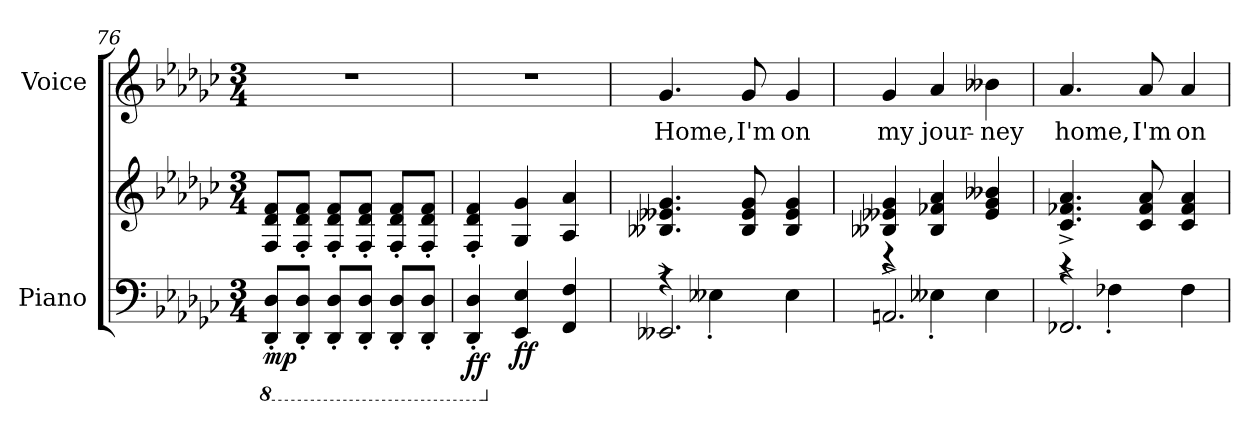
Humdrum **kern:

**kern	**kern	**dynam	**kern	**text
*part2	*part2	*part2	*part1	*part1
*staff3	*staff2	*staff2/3	*staff1	*staff1
*I"Piano	*	*	*I"Voice	*
*I'Pno	*	*	*	*
!!LO:LB:g=z
*clefF4	*clefG2	*	*clefG2	*
*k[b-e-a-d-g-c-]	*k[b-e-a-d-g-c-]	*	*k[b-e-a-d-g-c-]	*
*M3/4	*M3/4	*	*M3/4	*
*8ba	*	*	*	*
=76	=76	=76	=76	=76
!	!	!LO:DY:b=2	!	!
8DDD-/' 8DD-/'L	8F/ 8d-/ 8f/L	mp	2.r	.
8DDD-/' 8DD-/'J	8F/' 8d-/' 8f/'J	.	.	.
8DDD-/' 8DD-/'L	8F/' 8d-/' 8f/'L	.	.	.
8DDD-/' 8DD-/'J	8F/' 8d-/' 8f/'J	.	.	.
8DDD-/' 8DD-/'L	8F/' 8d-/' 8f/'L	.	.	.
8DDD-/' 8DD-/'J	8F/' 8d-/' 8f/'J	.	.	.
=77	=77	=77	=77	=77
*	*	*	*^	*
!	!	!LO:DY:b=2	!	!	!
4DDD-/' 4DD-/'	4F/' 4d-/' 4f/'	ff	2.r	4f/yy	.
*X8ba	*	*	*	*	*
!	!	!LO:DY:b=2	!	!	!
4EE-/ 4E-/	4G-/ 4g-/	ff	.	4f/yy	.
4FF/ 4F/	4A-/ 4a-/	.	.	4f/yy	.
=78	=78	=78	=78	=78	=78
*^	*	*	*	*	*
!	!	!	!	!	!	!LO:LY:b
*	*	*	*	*v	*v	*
2.EE--X^/	4rA	4.B--X/ 4.e--X/ 4.g-/	.	4.g-/	Home,
.	4E--X'\	.	.	.	.
!	!	!	!	!	!LO:LY:b
.	.	8B--/ 8e--/ 8g-/	.	8g-/	I'm
!	!	!	!	!	!LO:LY:b
.	4E--\	4B--/ 4e--/ 4g-/	.	4g-/	on
=79	=79	=79	=79	=79	=79
!	!	!	!	!	!LO:LY:b
2.AAn^/	4re	4B--X/ 4e--X/ 4g-/	.	4g-/	my
!	!	!	!	!	!LO:LY:b
.	4E--X'\	4B--/ 4f-X/ 4a-/	.	4a-/	jour-
!	!	!	!	!	!LO:LY:b
.	4E--\	4e--/ 4g-/ 4b--X/	.	4b--X\	-ney
=80	=80	=80	=80	=80	=80
!	!	!	!	!	!LO:LY:b
2.FF-X^/	4rc	4.c-/^ 4.f-X/^ 4.a-/^	.	4.a-/	home,
.	4F-X'\	.	.	.	.
!	!	!	!	!	!LO:LY:b
.	.	8c-/ 8f-/ 8a-/	.	8a-/	I'm
!	!	!	!	!	!LO:LY:b
.	4F-\	4c-/ 4f-/ 4a-/	.	4a-/	on
*v	*v	*	*	*	*
=	=	=	=	=
*-	*-	*-	*-	*-
